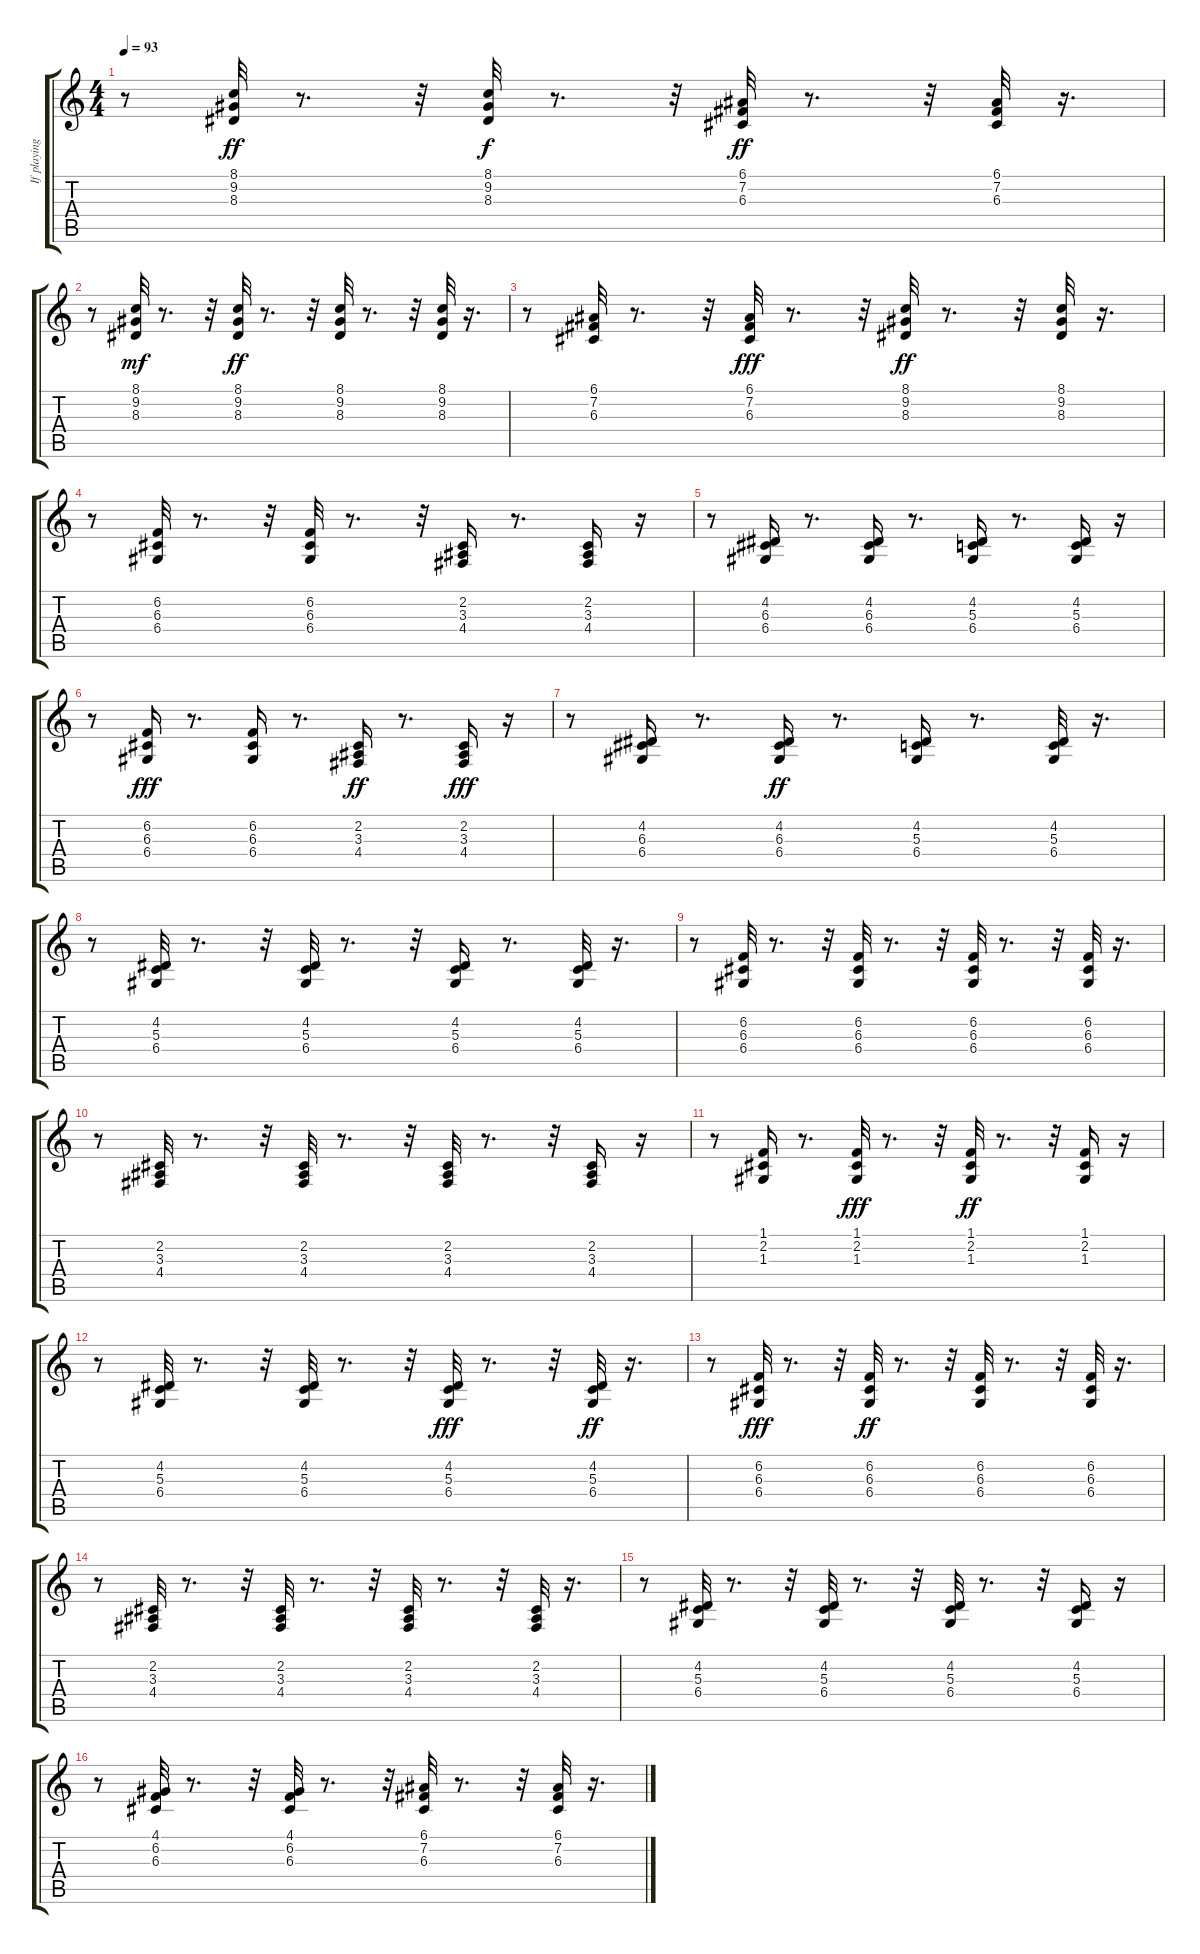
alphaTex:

\track ("If playing on Awe32 use GS" "If playing") {instrument fx1rain}
\staff {score tabs}
\tuning (E4 B3 G3 D3 A2 E2) {hide}
\ts (4 4)
\tempo 93
\clef g2
\ks c
r.8{dy ff} (8.1 9.2 8.3).32 r.8{d} r.32 (8.1 9.2 8.3).32{dy f} r.8{d} r.32 (6.1 7.2 6.3).32{dy ff} r.8{d} r.32 (6.1 7.2 6.3).32 r.16{d} |
r.8 (8.1 9.2 8.3).32{dy mf} r.8{d} r.32 (8.1 9.2 8.3).32{dy ff} r.8{d} r.32 (8.1 9.2 8.3).32 r.8{d} r.32 (8.1 9.2 8.3).32 r.16{d} |
r.8 (6.1 7.2 6.3).32 r.8{d} r.32 (6.1 7.2 6.3).32{dy fff} r.8{d} r.32 (8.1 9.2 8.3).32{dy ff} r.8{d} r.32 (8.1 9.2 8.3).32 r.16{d} |
r.8 (6.2 6.3 6.4).32 r.8{d} r.32 (6.2 6.3 6.4).32 r.8{d} r.32 (2.2 3.3 4.4).16 r.8{d} (2.2 3.3 4.4).16 r.16 |
r.8 (4.2 6.3 6.4).16 r.8{d} (4.2 6.3 6.4).16 r.8{d} (4.2 5.3 6.4).16 r.8{d} (4.2 5.3 6.4).16 r.16 |
r.8 (6.2 6.3 6.4).16{dy fff} r.8{d} (6.2 6.3 6.4).16 r.8{d} (2.2 3.3 4.4).16{dy ff} r.8{d} (2.2 3.3 4.4).16{dy fff} r.16 |
r.8 (4.2 6.3 6.4).16 r.8{d} (4.2 6.3 6.4).16{dy ff} r.8{d} (4.2 5.3 6.4).16 r.8{d} (4.2 5.3 6.4).32 r.16{d} |
r.8 (4.2 5.3 6.4).32 r.8{d} r.32 (4.2 5.3 6.4).32 r.8{d} r.32 (4.2 5.3 6.4).16 r.8{d} (4.2 5.3 6.4).32 r.16{d} |
r.8 (6.2 6.3 6.4).32 r.8{d} r.32 (6.2 6.3 6.4).32 r.8{d} r.32 (6.2 6.3 6.4).32 r.8{d} r.32 (6.2 6.3 6.4).32 r.16{d} |
r.8 (2.2 3.3 4.4).32 r.8{d} r.32 (2.2 3.3 4.4).32 r.8{d} r.32 (2.2 3.3 4.4).32 r.8{d} r.32 (2.2 3.3 4.4).16 r.16 |
r.8 (1.1 2.2 1.3).16 r.8{d} (1.1 2.2 1.3).32{dy fff} r.8{d} r.32 (1.1 2.2 1.3).32{dy ff} r.8{d} r.32 (1.1 2.2 1.3).16 r.16 |
r.8 (4.2 5.3 6.4).32 r.8{d} r.32 (4.2 5.3 6.4).32 r.8{d} r.32 (4.2 5.3 6.4).32{dy fff} r.8{d} r.32 (4.2 5.3 6.4).32{dy ff} r.16{d} |
r.8 (6.2 6.3 6.4).32{dy fff} r.8{d} r.32 (6.2 6.3 6.4).32{dy ff} r.8{d} r.32 (6.2 6.3 6.4).32 r.8{d} r.32 (6.2 6.3 6.4).32 r.16{d} |
r.8 (2.2 3.3 4.4).32 r.8{d} r.32 (2.2 3.3 4.4).32 r.8{d} r.32 (2.2 3.3 4.4).32 r.8{d} r.32 (2.2 3.3 4.4).32 r.16{d} |
r.8 (4.2 5.3 6.4).32 r.8{d} r.32 (4.2 5.3 6.4).32 r.8{d} r.32 (4.2 5.3 6.4).32 r.8{d} r.32 (4.2 5.3 6.4).16 r.16 |
r.8 (4.1 6.2 6.3).32 r.8{d} r.32 (4.1 6.2 6.3).32 r.8{d} r.32 (6.1 7.2 6.3).32 r.8{d} r.32 (6.1 7.2 6.3).32 r.16{d}
